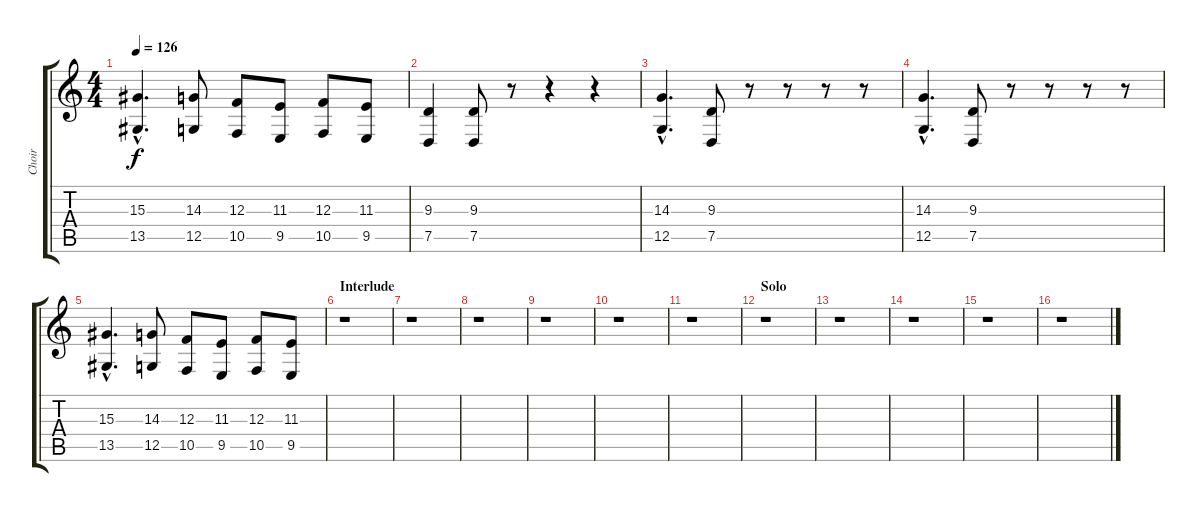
\track ("Choir" "Choir") {instrument voiceoohs}
\staff {score tabs}
\tuning (D4 A3 F3 C3 G2 D2) {hide}
\ts (4 4)
\tempo 126
\clef g2
\ks c
(15.3{hac} 13.5{hac}).4{d dy f} (14.3 12.5).8 (12.3 10.5).8 (11.3 9.5).8 (12.3 10.5).8 (11.3 9.5).8 |
(9.3 7.5).4 (9.3 7.5).8 r.8 r.4 r.4 |
(14.3{hac} 12.5{hac}).4{d} (9.3 7.5).8 r.8 r.8 r.8 r.8 |
(14.3{hac} 12.5{hac}).4{d} (9.3 7.5).8 r.8 r.8 r.8 r.8 |
(15.3{hac} 13.5{hac}).4{d} (14.3 12.5).8 (12.3 10.5).8 (11.3 9.5).8 (12.3 10.5).8 (11.3 9.5).8 |
\section ("" "Interlude")
r.1 |
r.1 |
r.1 |
r.1 |
r.1 |
r.1 |
\section ("" "Solo")
r.1 |
r.1 |
r.1 |
r.1 |
r.1
